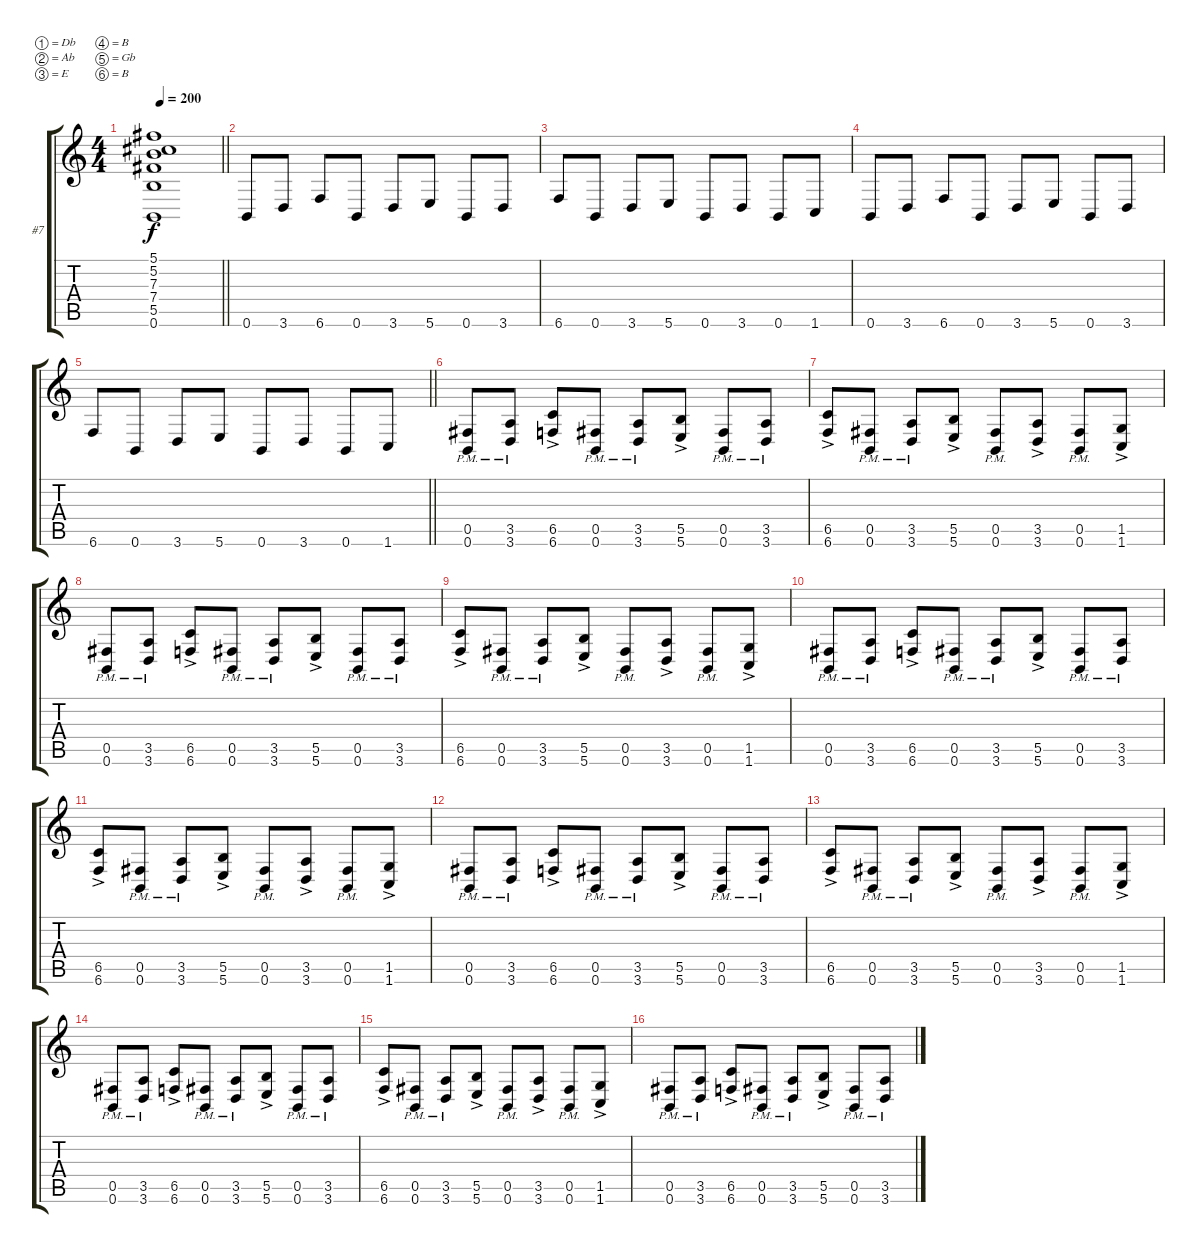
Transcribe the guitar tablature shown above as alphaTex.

\bracketExtendMode groupsimilarinstruments
\firstSystemTrackNameOrientation horizontal
\otherSystemsTrackNameOrientation horizontal
\track ("Mick Thomson" "#7") {instrument distortionguitar}
\staff {score tabs}
\tuning (Db4 Ab3 E3 B2 Gb2 B1)
\ts (4 4)
\tempo 200
\clef g2
\barLineRight lightlight
\ks c
(5.1{t} 5.2{t} 7.3{t} 7.4{t} 5.5{t} 0.6{t}).1{dy f} |
0.6.8 3.6.8 6.6.8 0.6.8 3.6.8 5.6.8 0.6.8 3.6.8 |
6.6.8 0.6.8 3.6.8 5.6.8 0.6.8 3.6.8 0.6.8 1.6.8 |
0.6.8 3.6.8 6.6.8 0.6.8 3.6.8 5.6.8 0.6.8 3.6.8 |
\barLineRight lightlight
6.6.8 0.6.8 3.6.8 5.6.8 0.6.8 3.6.8 0.6.8 1.6.8 |
(0.5{pm} 0.6{pm}).8 (3.5{pm} 3.6{pm}).8 (6.5{ac} 6.6{ac}).8 (0.5{pm} 0.6{pm}).8 (3.5{pm} 3.6{pm}).8 (5.5{ac} 5.6{ac}).8 (0.5{pm} 0.6{pm}).8 (3.5{pm} 3.6{pm}).8 |
(6.5{ac} 6.6{ac}).8 (0.5{pm} 0.6{pm}).8 (3.5{pm} 3.6{pm}).8 (5.5{ac} 5.6{ac}).8 (0.5{pm} 0.6{pm}).8 (3.5{ac} 3.6{ac}).8 (0.5{pm} 0.6{pm}).8 (1.5{ac} 1.6{ac}).8 |
(0.5{pm} 0.6{pm}).8 (3.5{pm} 3.6{pm}).8 (6.5{ac} 6.6{ac}).8 (0.5{pm} 0.6{pm}).8 (3.5{pm} 3.6{pm}).8 (5.5{ac} 5.6{ac}).8 (0.5{pm} 0.6{pm}).8 (3.5{pm} 3.6{pm}).8 |
(6.5{ac} 6.6{ac}).8 (0.5{pm} 0.6{pm}).8 (3.5{pm} 3.6{pm}).8 (5.5{ac} 5.6{ac}).8 (0.5{pm} 0.6{pm}).8 (3.5{ac} 3.6{ac}).8 (0.5{pm} 0.6{pm}).8 (1.5{ac} 1.6{ac}).8 |
(0.5{pm} 0.6{pm}).8 (3.5{pm} 3.6{pm}).8 (6.5{ac} 6.6{ac}).8 (0.5{pm} 0.6{pm}).8 (3.5{pm} 3.6{pm}).8 (5.5{ac} 5.6{ac}).8 (0.5{pm} 0.6{pm}).8 (3.5{pm} 3.6{pm}).8 |
(6.5{ac} 6.6{ac}).8 (0.5{pm} 0.6{pm}).8 (3.5{pm} 3.6{pm}).8 (5.5{ac} 5.6{ac}).8 (0.5{pm} 0.6{pm}).8 (3.5{ac} 3.6{ac}).8 (0.5{pm} 0.6{pm}).8 (1.5{ac} 1.6{ac}).8 |
(0.5{pm} 0.6{pm}).8 (3.5{pm} 3.6{pm}).8 (6.5{ac} 6.6{ac}).8 (0.5{pm} 0.6{pm}).8 (3.5{pm} 3.6{pm}).8 (5.5{ac} 5.6{ac}).8 (0.5{pm} 0.6{pm}).8 (3.5{pm} 3.6{pm}).8 |
(6.5{ac} 6.6{ac}).8 (0.5{pm} 0.6{pm}).8 (3.5{pm} 3.6{pm}).8 (5.5{ac} 5.6{ac}).8 (0.5{pm} 0.6{pm}).8 (3.5{ac} 3.6{ac}).8 (0.5{pm} 0.6{pm}).8 (1.5{ac} 1.6{ac}).8 |
(0.5{pm} 0.6{pm}).8 (3.5{pm} 3.6{pm}).8 (6.5{ac} 6.6{ac}).8 (0.5{pm} 0.6{pm}).8 (3.5{pm} 3.6{pm}).8 (5.5{ac} 5.6{ac}).8 (0.5{pm} 0.6{pm}).8 (3.5{pm} 3.6{pm}).8 |
(6.5{ac} 6.6{ac}).8 (0.5{pm} 0.6{pm}).8 (3.5{pm} 3.6{pm}).8 (5.5{ac} 5.6{ac}).8 (0.5{pm} 0.6{pm}).8 (3.5{ac} 3.6{ac}).8 (0.5{pm} 0.6{pm}).8 (1.5{ac} 1.6{ac}).8 |
(0.5{pm} 0.6{pm}).8 (3.5{pm} 3.6{pm}).8 (6.5{ac} 6.6{ac}).8 (0.5{pm} 0.6{pm}).8 (3.5{pm} 3.6{pm}).8 (5.5{ac} 5.6{ac}).8 (0.5{pm} 0.6{pm}).8 (3.5{pm} 3.6{pm}).8
